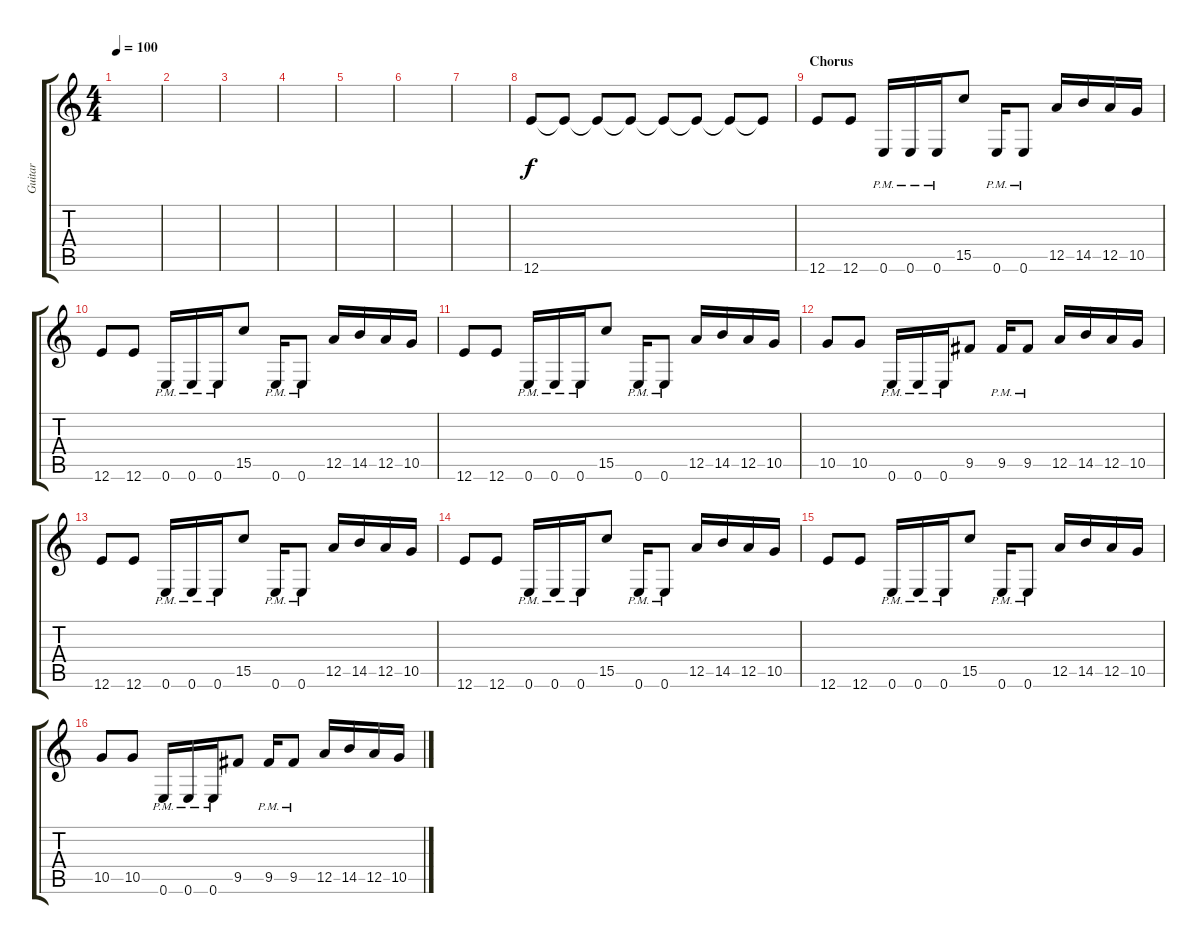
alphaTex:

\track ("Guitar" "Guitar") {instrument distortionguitar}
\staff {score tabs}
\tuning (E4 B3 G3 D3 A2 E2) {hide}
\ts (4 4)
\tempo 100
\clef g2
\ks c
|
|
|
|
|
|
|
12.6.8{volume 5} 12.6{t}.8{volume 6} 12.6{t}.8{volume 7} 12.6{t}.8{volume 8} 12.6{t}.8{volume 9} 12.6{t}.8{volume 10} 12.6{t}.8{volume 11} 12.6{t}.8{volume 12} |
\section ("" "Chorus")
12.6.8{volume 16} 12.6.8 0.6{pm}.16 0.6{pm}.16 0.6{pm}.16 15.5.8 0.6{pm}.16 0.6{pm}.8 12.5.16 14.5.16 12.5.16 10.5.16 |
12.6.8 12.6.8 0.6{pm}.16 0.6{pm}.16 0.6{pm}.16 15.5.8 0.6{pm}.16 0.6{pm}.8 12.5.16 14.5.16 12.5.16 10.5.16 |
12.6.8 12.6.8 0.6{pm}.16 0.6{pm}.16 0.6{pm}.16 15.5.8 0.6{pm}.16 0.6{pm}.8 12.5.16 14.5.16 12.5.16 10.5.16 |
10.5.8 10.5.8 0.6{pm}.16 0.6{pm}.16 0.6{pm}.16 9.5.8 9.5{pm}.16 9.5{pm}.8 12.5.16 14.5.16 12.5.16 10.5.16 |
12.6.8 12.6.8 0.6{pm}.16 0.6{pm}.16 0.6{pm}.16 15.5.8 0.6{pm}.16 0.6{pm}.8 12.5.16 14.5.16 12.5.16 10.5.16 |
12.6.8 12.6.8 0.6{pm}.16 0.6{pm}.16 0.6{pm}.16 15.5.8 0.6{pm}.16 0.6{pm}.8 12.5.16 14.5.16 12.5.16 10.5.16 |
12.6.8 12.6.8 0.6{pm}.16 0.6{pm}.16 0.6{pm}.16 15.5.8 0.6{pm}.16 0.6{pm}.8 12.5.16 14.5.16 12.5.16 10.5.16 |
10.5.8 10.5.8 0.6{pm}.16 0.6{pm}.16 0.6{pm}.16 9.5.8 9.5{pm}.16 9.5{pm}.8 12.5.16 14.5.16 12.5.16 10.5.16
